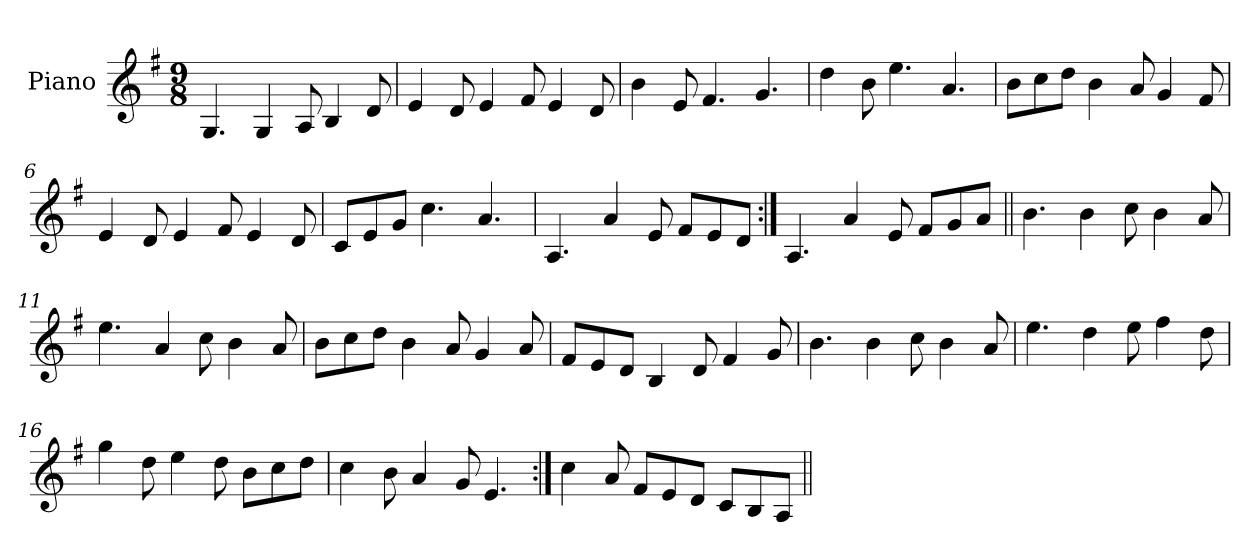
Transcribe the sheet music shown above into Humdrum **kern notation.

**kern
*part1
*staff1
*I"Piano
*I'Pno
*clefG2
*k[f#]
*G:
*M9/8
=1
4.G/
4G/
8A/
4B/
8d/
=2
4e/
8d/
4e/
8f#/
4e/
8d/
=3
4b\
8e/
4.f#/
4.g/
=4
4dd\
8b\
4.ee\
4.a/
=5
8b\L
8cc\
8dd\J
4b\
8a/
4g/
8f#/
=6
4e/
8d/
4e/
8f#/
4e/
8d/
=7
8c/L
8e/
8g/J
4.cc\
4.a/
=8
4.A/
4a/
8e/
8f#/L
8e/
8d/J
=9:|!
4.A/
4a/
8e/
8f#/L
8g/
8a/J
=10||
4.b\
4b\
8cc\
4b\
8a/
=11
4.ee\
4a/
8cc\
4b\
8a/
=12
8b\L
8cc\
8dd\J
4b\
8a/
4g/
8a/
=13
8f#/L
8e/
8d/J
4B/
8d/
4f#/
8g/
=14
4.b\
4b\
8cc\
4b\
8a/
=15
4.ee\
4dd\
8ee\
4ff#\
8dd\
=16
4gg\
8dd\
4ee\
8dd\
8b\L
8cc\
8dd\J
=17
4cc\
8b\
4a/
8g/
4.e/
=18:|!
4cc\
8a/
8f#/L
8e/
8d/J
8c/L
8B/
8A/J
=||
*-
